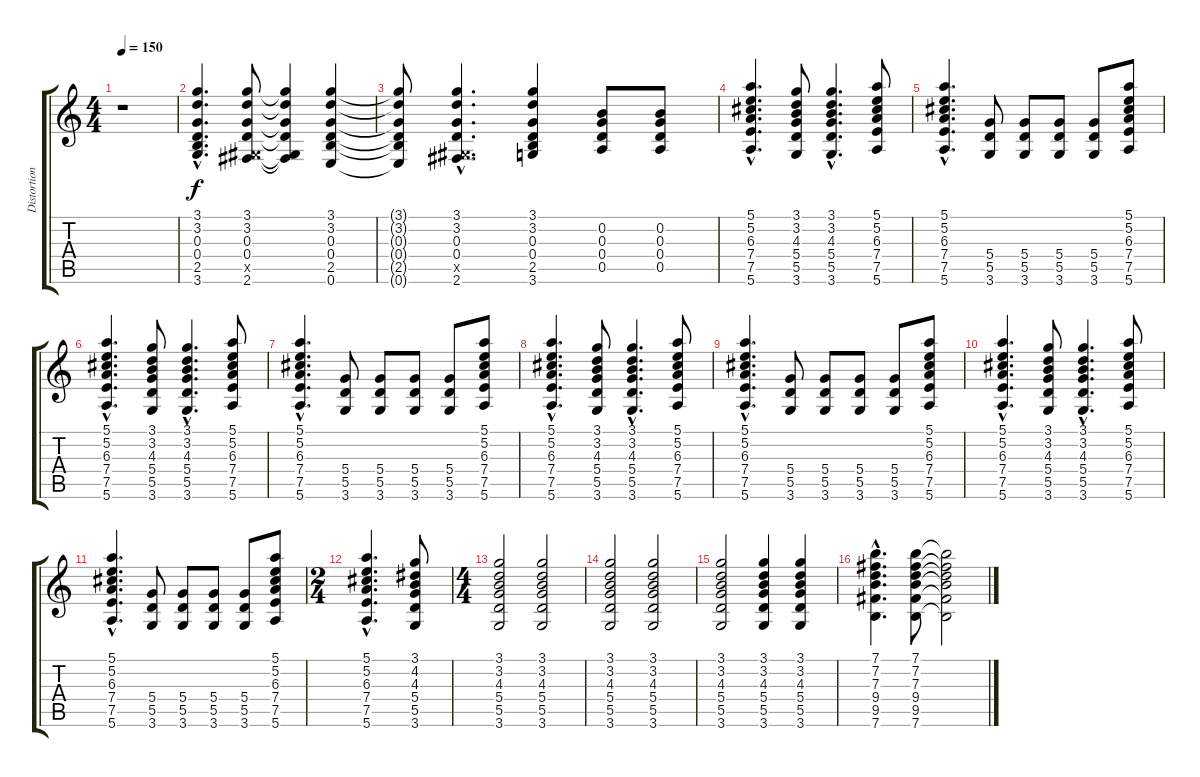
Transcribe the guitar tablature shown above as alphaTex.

\track ("Distortion FX" "Distortion") {instrument distortionguitar}
\staff {score tabs}
\tuning (E4 B3 G3 D3 A2 E2) {hide}
\ts (4 4)
\tempo 150
\clef g2
\ks c
r.1{dy f instrument distortionguitar} |
(3.1{hac} 3.2{hac} 0.3{hac} 0.4{hac} 2.5{hac} 3.6{hac}).4{d} (3.1 3.2 0.3 0.4 -1.5{x} 2.6).8 (3.1{t} 3.2{t} 0.3{t} 0.4{t} -1.5{t} 2.6{t}).4 (3.1 3.2 0.3 0.4 2.5 0.6).4 |
(3.1{t} 3.2{t} 0.3{t} 0.4{t} 2.5{t} 0.6{t}).8 (3.1{hac} 3.2{hac} 0.3{hac} 0.4{hac} -1.5{hac x} 2.6{hac}).4{d} (3.1 3.2 0.3 0.4 2.5 3.6).4 (0.2 0.3 0.4 0.5).8 (0.2 0.3 0.4 0.5).8 |
(5.1{hac} 5.2{hac} 6.3{hac} 7.4{hac} 7.5{hac} 5.6{hac}).4{d} (3.1 3.2 4.3 5.4 5.5 3.6).8 (3.1{hac} 3.2{hac} 4.3{hac} 5.4{hac} 5.5{hac} 3.6{hac}).4{d} (5.1 5.2 6.3 7.4 7.5 5.6).8 |
(5.1{hac} 5.2{hac} 6.3{hac} 7.4{hac} 7.5{hac} 5.6{hac}).4{d} (5.4 5.5 3.6).8 (5.4 5.5 3.6).8 (5.4 5.5 3.6).8 (5.4 5.5 3.6).8 (5.1 5.2 6.3 7.4 7.5 5.6).8 |
(5.1{hac} 5.2{hac} 6.3{hac} 7.4{hac} 7.5{hac} 5.6{hac}).4{d} (3.1 3.2 4.3 5.4 5.5 3.6).8 (3.1{hac} 3.2{hac} 4.3{hac} 5.4{hac} 5.5{hac} 3.6{hac}).4{d} (5.1 5.2 6.3 7.4 7.5 5.6).8 |
(5.1{hac} 5.2{hac} 6.3{hac} 7.4{hac} 7.5{hac} 5.6{hac}).4{d} (5.4 5.5 3.6).8 (5.4 5.5 3.6).8 (5.4 5.5 3.6).8 (5.4 5.5 3.6).8 (5.1 5.2 6.3 7.4 7.5 5.6).8 |
(5.1{hac} 5.2{hac} 6.3{hac} 7.4{hac} 7.5{hac} 5.6{hac}).4{d} (3.1 3.2 4.3 5.4 5.5 3.6).8 (3.1{hac} 3.2{hac} 4.3{hac} 5.4{hac} 5.5{hac} 3.6{hac}).4{d} (5.1 5.2 6.3 7.4 7.5 5.6).8 |
(5.1{hac} 5.2{hac} 6.3{hac} 7.4{hac} 7.5{hac} 5.6{hac}).4{d} (5.4 5.5 3.6).8 (5.4 5.5 3.6).8 (5.4 5.5 3.6).8 (5.4 5.5 3.6).8 (5.1 5.2 6.3 7.4 7.5 5.6).8 |
(5.1{hac} 5.2{hac} 6.3{hac} 7.4{hac} 7.5{hac} 5.6{hac}).4{d} (3.1 3.2 4.3 5.4 5.5 3.6).8 (3.1{hac} 3.2{hac} 4.3{hac} 5.4{hac} 5.5{hac} 3.6{hac}).4{d} (5.1 5.2 6.3 7.4 7.5 5.6).8 |
(5.1{hac} 5.2{hac} 6.3{hac} 7.4{hac} 7.5{hac} 5.6{hac}).4{d} (5.4 5.5 3.6).8 (5.4 5.5 3.6).8 (5.4 5.5 3.6).8 (5.4 5.5 3.6).8 (5.1 5.2 6.3 7.4 7.5 5.6).8 |
\ts (2 4)
(5.1{hac} 5.2{hac} 6.3{hac} 7.4{hac} 7.5{hac} 5.6{hac}).4{d} (3.1 4.2 4.3 5.4 5.5 3.6).8 |
\ts (4 4)
(3.1 3.2 4.3 5.4 5.5 3.6).2 (3.1 3.2 4.3 5.4 5.5 3.6).2 |
(3.1 3.2 4.3 5.4 5.5 3.6).2 (3.1 3.2 4.3 5.4 5.5 3.6).2 |
(3.1 3.2 4.3 5.4 5.5 3.6).2 (3.1 3.2 4.3 5.4 5.5 3.6).4 (3.1 3.2 4.3 5.4 5.5 3.6).4 |
(7.1{hac} 7.2{hac} 7.3{hac} 9.4{hac} 9.5{hac} 7.6{hac}).4{d} (7.1 7.2 7.3 9.4 9.5 7.6).8 (7.1{t} 7.2{t} 7.3{t} 9.4{t} 9.5{t} 7.6{t}).2
